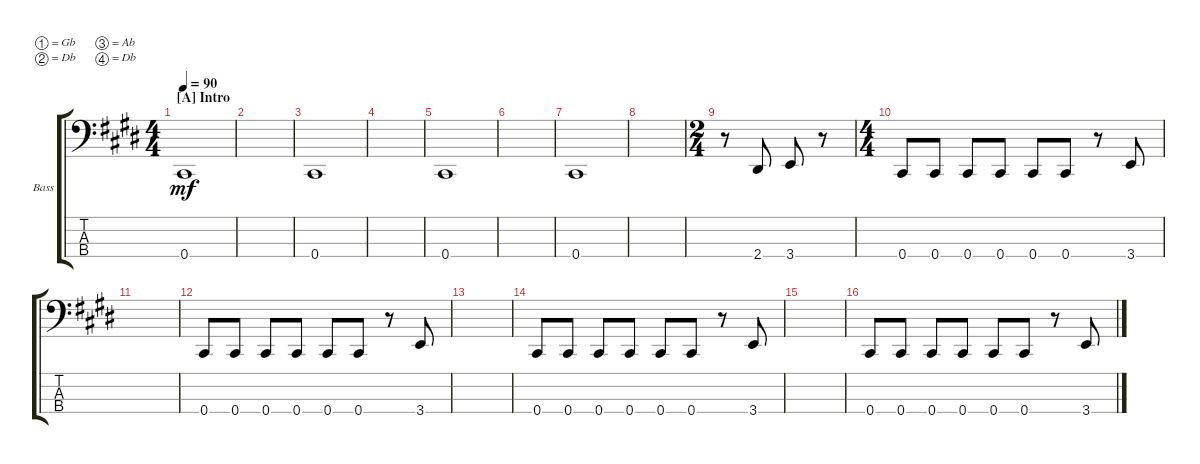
\defaultSystemsLayout 4
\bracketExtendMode groupsimilarinstruments
\firstSystemTrackNameOrientation horizontal
\otherSystemsTrackNameOrientation horizontal
\track ("Baixo" "Bass") {multiBarRest instrument electricbassfinger}
\staff {score tabs}
\tuning (Gb2 Db2 Ab1 Db1)
\ts (4 4)
\section ("A" "Intro")
\tempo 90
\clef f4
\ks e
0.4.1{dy mf instrument electricbassfinger} |
|
0.4.1 |
|
0.4.1 |
|
0.4.1 |
|
\ts (2 4)
r.8 2.4.8 3.4.8 r.8 |
\ts (4 4)
0.4.8 0.4.8 0.4.8 0.4.8 0.4.8 0.4.8 r.8 3.4.8 |
|
0.4.8 0.4.8 0.4.8 0.4.8 0.4.8 0.4.8 r.8 3.4.8 |
|
0.4.8 0.4.8 0.4.8 0.4.8 0.4.8 0.4.8 r.8 3.4.8 |
|
0.4.8 0.4.8 0.4.8 0.4.8 0.4.8 0.4.8 r.8 3.4.8
